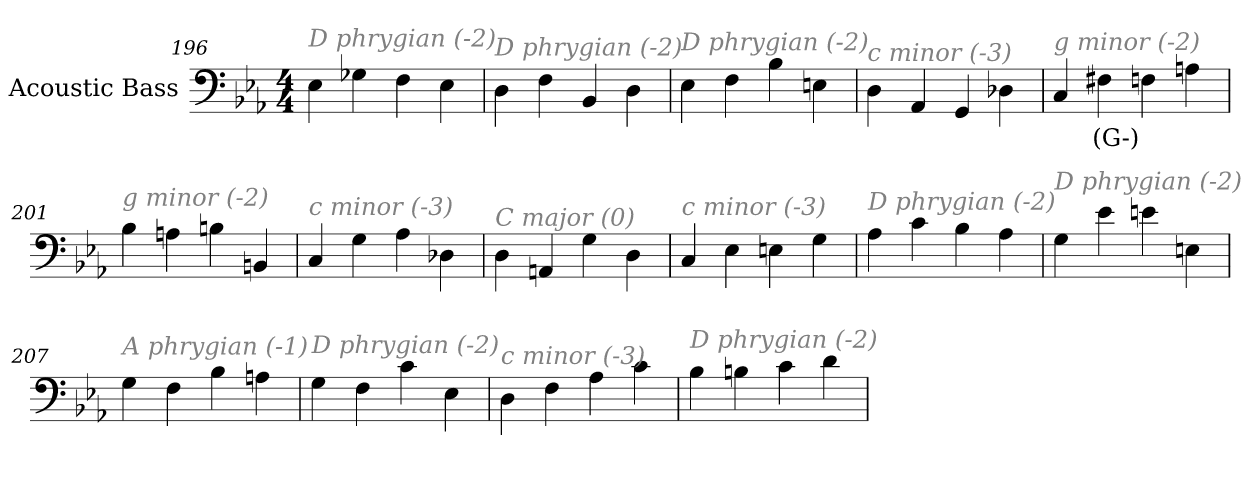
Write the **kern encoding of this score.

**kern	**text
*part1	*part1
*staff1	*staff1
*I"Acoustic Bass	*
*clefF4	*
*ITrd7c12	*
*k[b-e-a-]	*
*E-:	*
*M4/4	*
=196	=196
!LO:TX:i:color=#808080:t=D phrygian (-2)	!
4EE-	.
4GG-X	.
4FF	.
4EE-	.
=197	=197
!LO:TX:i:color=#808080:t=D phrygian (-2)	!
4DD	.
4FF	.
4BBB-	.
4DD	.
=198	=198
!LO:TX:i:color=#808080:t=D phrygian (-2)	!
4EE-	.
4FF	.
4BB-	.
4EEn	.
=199	=199
!LO:TX:i:color=#808080:t=c minor (-3)	!
4DD	.
4AAA-	.
4GGG	.
4DD-X	.
=200	=200
!LO:TX:i:color=#808080:t=g minor (-2)	!
4CC	.
4FF#Xi	(G-)
4FF	.
4AAn	.
=201	=201
!LO:TX:i:color=#808080:t=g minor (-2)	!
4BB-	.
4AAn	.
4BBn	.
4BBBn	.
=202	=202
!LO:TX:i:color=#808080:t=c minor (-3)	!
4CC	.
4GG	.
4AA-	.
4DD-X	.
=203	=203
!LO:TX:i:color=#808080:t=C major (0)	!
4DD	.
4AAAn	.
4GG	.
4DD	.
=204	=204
!LO:TX:i:color=#808080:t=c minor (-3)	!
4CC	.
4EE-	.
4EEn	.
4GG	.
=205	=205
!LO:TX:i:color=#808080:t=D phrygian (-2)	!
4AA-	.
4C	.
4BB-	.
4AA-	.
=206	=206
!LO:TX:i:color=#808080:t=D phrygian (-2)	!
4GG	.
4E-	.
4En	.
4EEn	.
=207	=207
!LO:TX:i:color=#808080:t=A phrygian (-1)	!
4GG	.
4FF	.
4BB-	.
4AAn	.
=208	=208
!LO:TX:i:color=#808080:t=D phrygian (-2)	!
4GG	.
4FF	.
4C	.
4EE-	.
=209	=209
!LO:TX:i:color=#808080:t=c minor (-3)	!
4DD	.
4FF	.
4AA-	.
4C	.
=210	=210
!LO:TX:i:color=#808080:t=D phrygian (-2)	!
4BB-	.
4BBn	.
4C	.
4D	.
=	=
*-	*-
